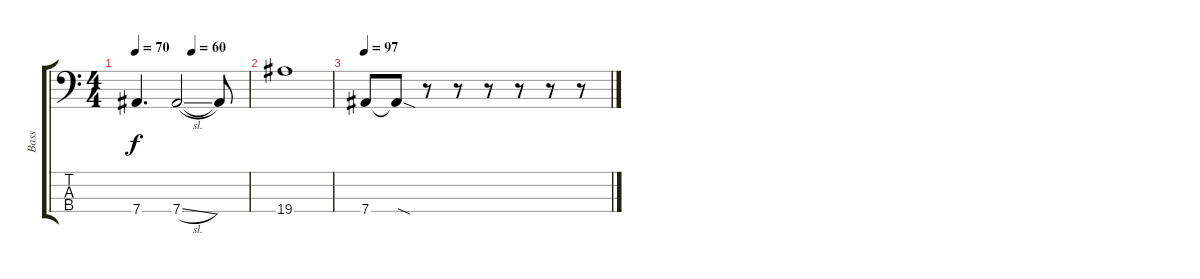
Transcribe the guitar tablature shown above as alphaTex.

\track ("Bass" "Bass") {instrument electricbassfinger}
\staff {score tabs}
\tuning (Gb2 Db2 Ab1 Eb1) {hide}
\ts (4 4)
\tempo 70
\tempo (60 0.5)
\clef f4
\ks c
7.4.4{d dy f} 7.4{sl}.2 7.4{t}.8 |
19.4.1 |
\tempo 97
7.4.8 7.4{sod t}.8 r.8 r.8 r.8 r.8 r.8 r.8
